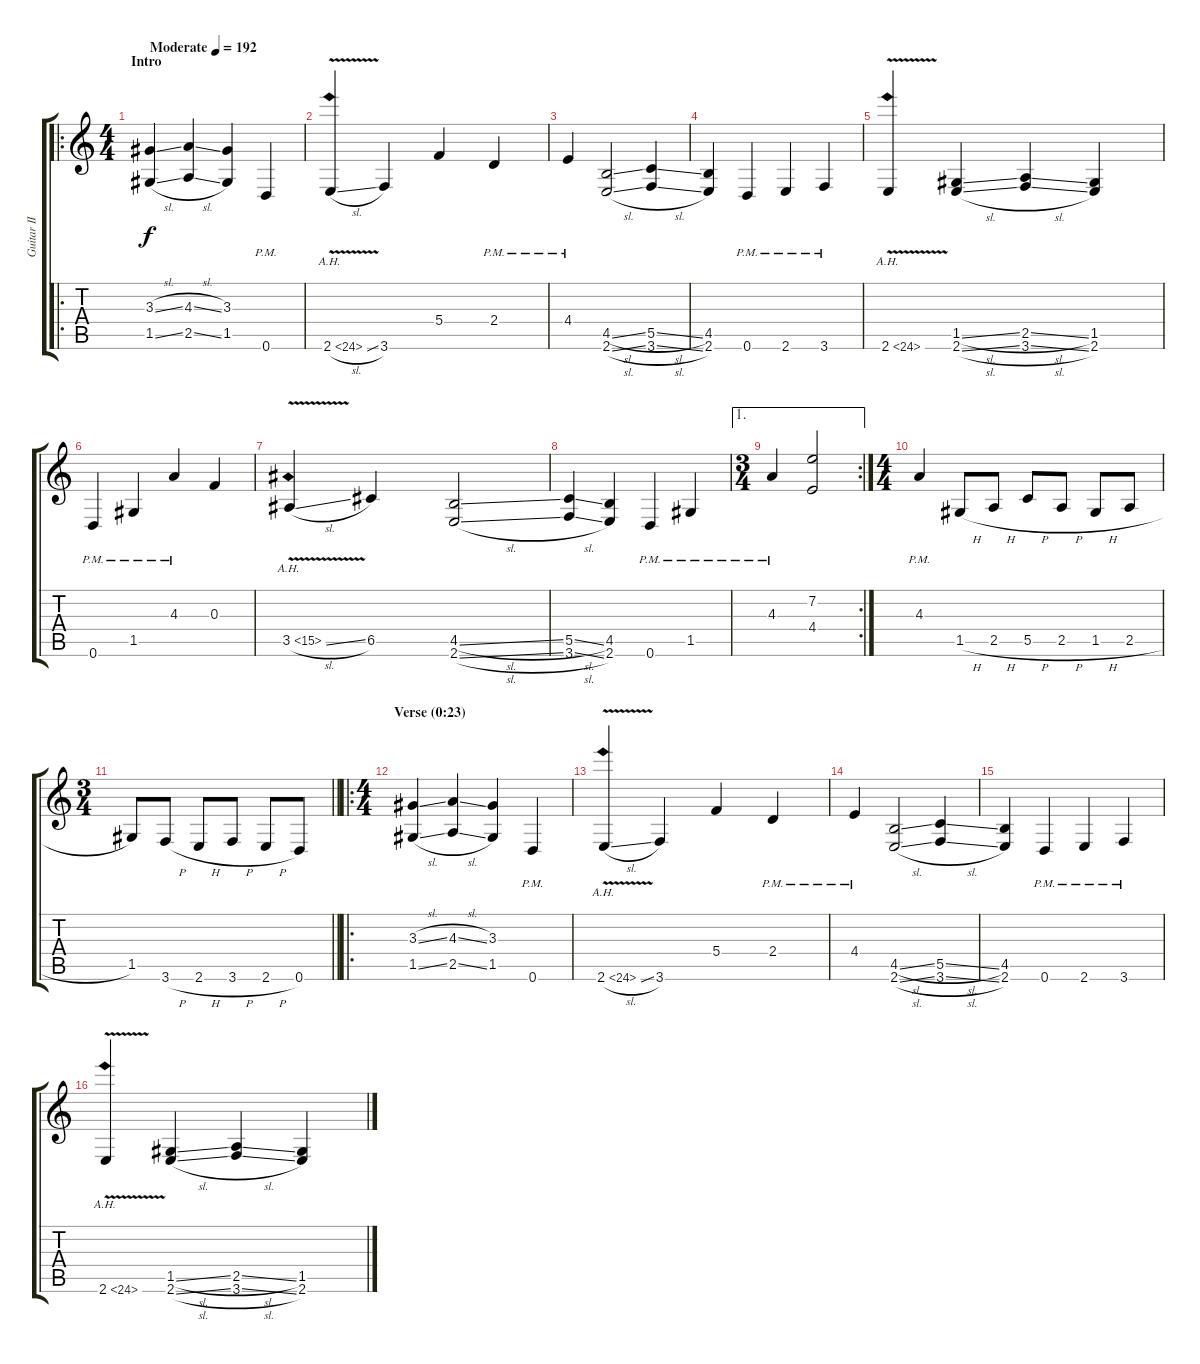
\track ("Guitar II" "Guitar II") {instrument overdrivenguitar}
\staff {score tabs}
\tuning (D4 A3 F3 C3 G2 D2) {hide}
\ro
\ts (4 4)
\section ("" "Intro")
\tempo (192 "Moderate")
\clef g2
\ks c
(3.3{sl} 1.5{sl}).4{dy f instrument overdrivenguitar} (4.3{sl} 2.5{sl}).4 (3.3 1.5).4 0.6{pm}.4 |
2.6{ah 22 v sl}.4 3.6.4 5.4.4 2.4{pm}.4 |
4.4{pm}.4 (4.5{sl} 2.6{sl}).2 (5.5{sl} 3.6{sl}).4 |
(4.5 2.6).4 0.6{pm}.4 2.6{pm}.4 3.6{pm}.4 |
2.6{ah 22 v}.4 (1.5{sl} 2.6{sl}).4 (2.5{sl} 3.6{sl}).4 (1.5 2.6).4 |
0.6{pm}.4 1.5{pm}.4 4.3{pm}.4 0.3.4 |
3.5{ah 12 v sl}.4 6.5.4 (4.5{sl} 2.6{sl}).2 |
(5.5{sl} 3.6{sl}).4 (4.5 2.6).4 0.6{pm}.4 1.5{pm}.4 |
\ae 1
\rc 2
\ts (3 4)
4.3{pm}.4 (7.2 4.4).2 |
\ts (4 4)
4.3{pm}.4 1.5{h}.8 2.5{h}.8 5.5{h}.8 2.5{h}.8 1.5{h}.8 2.5{h}.8 |
\ts (3 4)
\barLineRight lightlight
1.5.8 3.6{h}.8 2.6{h}.8 3.6{h}.8 2.6{h}.8 0.6.8 |
\ro
\ts (4 4)
\section ("" "Verse (0:23)")
(3.3{sl} 1.5{sl}).4 (4.3{sl} 2.5{sl}).4 (3.3 1.5).4 0.6{pm}.4 |
2.6{ah 22 v sl}.4 3.6.4 5.4.4 2.4{pm}.4 |
4.4{pm}.4 (4.5{sl} 2.6{sl}).2 (5.5{sl} 3.6{sl}).4 |
(4.5 2.6).4 0.6{pm}.4 2.6{pm}.4 3.6{pm}.4 |
2.6{ah 22 v}.4 (1.5{sl} 2.6{sl}).4 (2.5{sl} 3.6{sl}).4 (1.5 2.6).4
